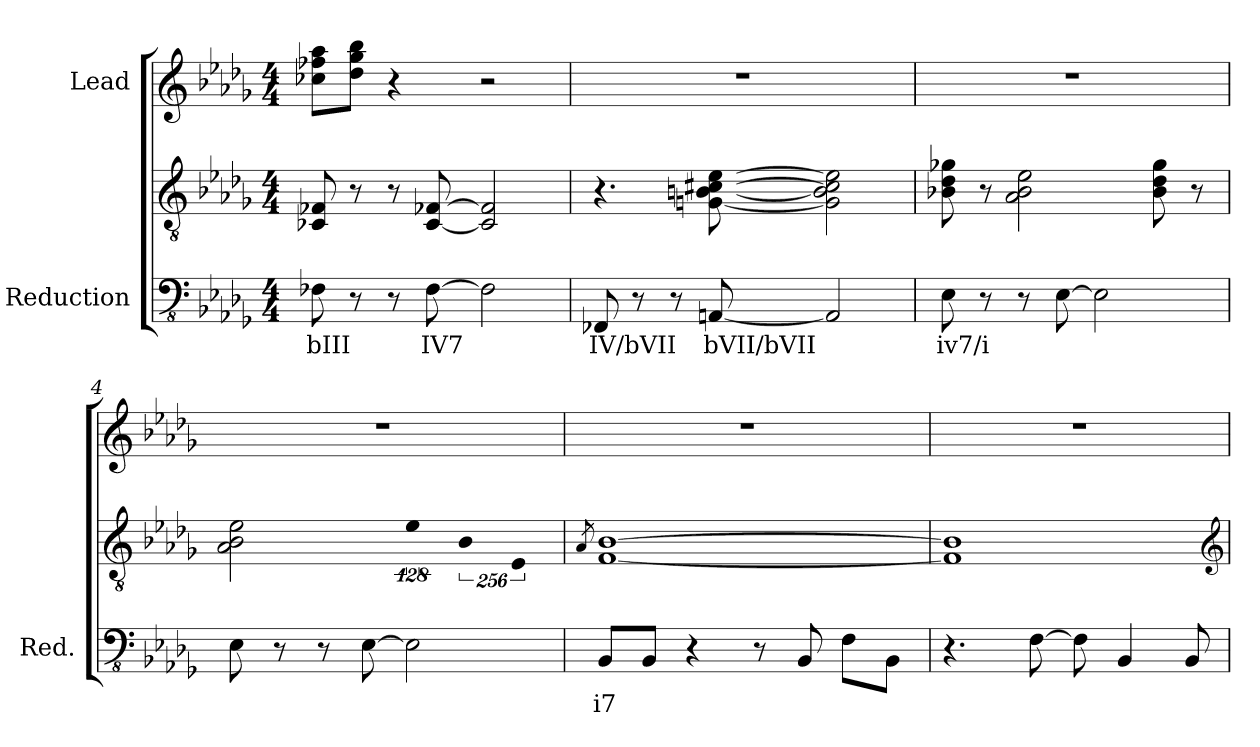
**kern	**text	**kern	**kern
*part2	*part2	*part2	*part1
*staff3	*staff3	*staff2	*staff1
*I"Reduction	*	*	*I"Lead
*I'Red.	*	*	*
!!LO:PB:g=z
*clefFv4	*	*clefGv2	*clefG2
*k[b-e-a-d-g-]	*	*k[b-e-a-d-g-]	*k[b-e-a-d-g-]
*D-:	*	*D-:	*D-:
*M4/4	*	*M4/4	*M4/4
=1	=1	=1	=1
!	!LO:LY:b:color=#000000	!	!
8FF-Xi\	bIII	8C-Xi/ 8F-Xi	8cc-Xi\ 8ff-Xi 8aa-iL
8r	.	8r	8dd-i\ 8gg-i 8bb-iJ
8r	.	8r	4r
!	!LO:LY:b:color=#000000	!	!
[>8FF-i\	IV7	[<8C-i/ [>8F-Xi	.
2FF-i\]	.	2C-i/] 2F-i]	2r
=2	=2	=2	=2
!	!LO:LY:b:color=#000000	!	!
8FFF-Xi/	IV/bVII	4.r	1r
8r	.	.	.
8r	.	.	.
!	!LO:LY:b:color=#000000	!	!
[<8AAAni/	bVII/bVII	[<8Gni\ [<8Bni [>8c#Xi [>8e-i	.
2AAAi/]	.	2Gi\] 2Bi] 2c#i] 2e-i]	.
=3	=3	=3	=3
!	!LO:LY:b:color=#000000	!	!
8EE-i\	iv7/i	8B-Xi\ 8d-i 8g-Xi	1r
8r	.	8r	.
8r	.	2A-i\ 2B-i 2e-i	.
[>8EE-i\	.	.	.
2EE-i\]	.	.	.
.	.	8B-i\ 8d-i 8g-i	.
.	.	8r	.
!!LO:LB:g=z
=4	=4	=4	=4
8EE-i\	.	2A-i\ 2B-i 2e-i	1r
8r	.	.	.
8r	.	.	.
[>8EE-i\	.	.	.
!	!	!LO:N:vis=4	!
2EE-i\]	.	512%85e-i\	.
!	!	!LO:N:vis=4	!
.	.	1024%171B-i\	.
!	!	!LO:N:vis=4	!
.	.	1024%171E-i/	.
=5	=5	=5	=5
.	.	8qA-i/	.
!	!LO:LY:b:color=#000000	!	!
8BBB-i/L	i7	[<1Fi [>1B-i	1r
8BBB-i/J	.	.	.
4r	.	.	.
8r	.	.	.
8BBB-i/	.	.	.
8FFi\L	.	.	.
8BBB-i\J	.	.	.
=6	=6	=6	=6
4.r	.	1Fi] 1B-i]	1r
[>8FFi\	.	.	.
8FFi\]	.	.	.
4BBB-i/	.	.	.
8BBB-i/	.	.	.
*	*	*clefG2	*
=	=	=	=
*-	*-	*-	*-
